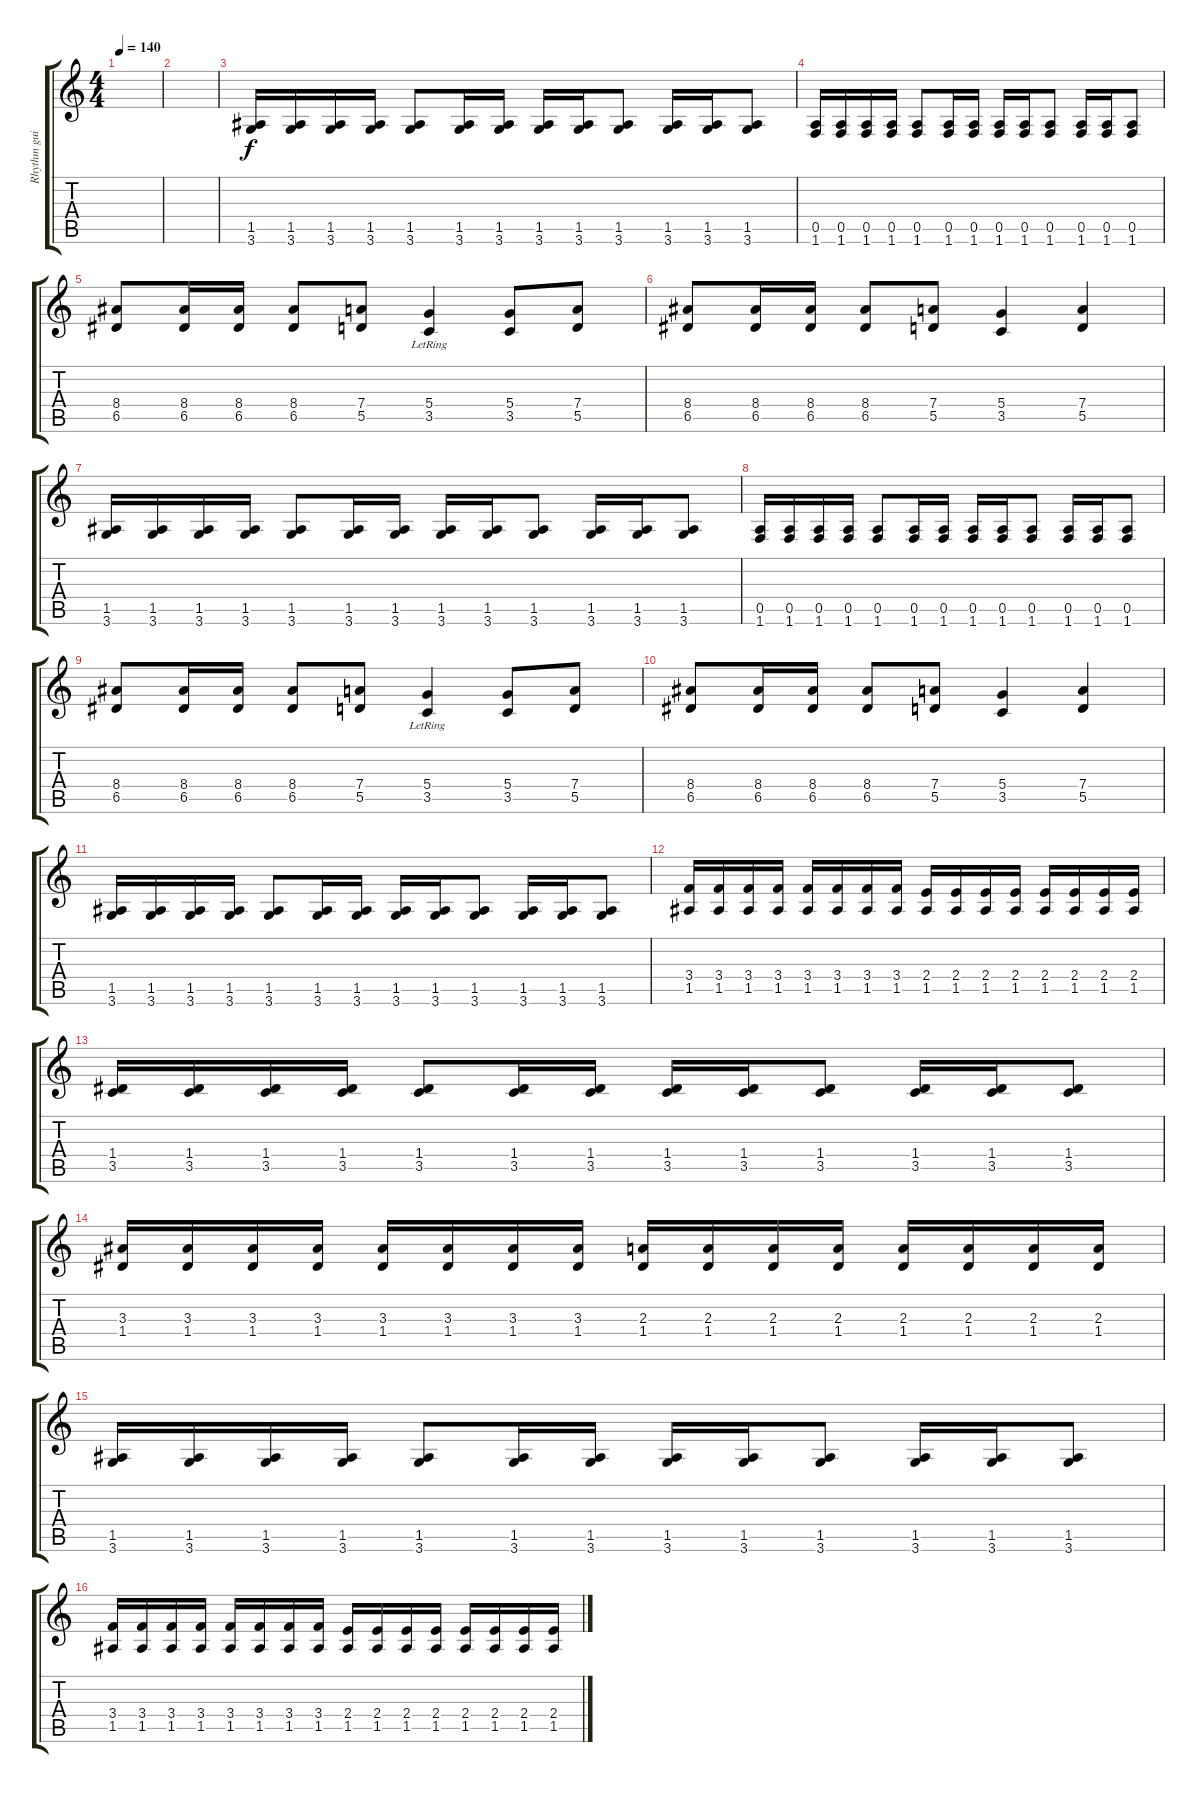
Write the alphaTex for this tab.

\track ("Rhythm guitar" "Rhythm gui") {instrument distortionguitar}
\staff {score tabs}
\tuning (E4 B3 G3 D3 A2 E2) {hide}
\ts (4 4)
\tempo 140
\clef g2
\ks c
|
|
(1.5 3.6).16 (1.5 3.6).16 (1.5 3.6).16 (1.5 3.6).16 (1.5 3.6).8 (1.5 3.6).16 (1.5 3.6).16 (1.5 3.6).16 (1.5 3.6).16 (1.5 3.6).8 (1.5 3.6).16 (1.5 3.6).16 (1.5 3.6).8 |
(0.5 1.6).16 (0.5 1.6).16 (0.5 1.6).16 (0.5 1.6).16 (0.5 1.6).8 (0.5 1.6).16 (0.5 1.6).16 (0.5 1.6).16 (0.5 1.6).16 (0.5 1.6).8 (0.5 1.6).16 (0.5 1.6).16 (0.5 1.6).8 |
(8.4 6.5).8 (8.4 6.5).16 (8.4 6.5).16 (8.4 6.5).8 (7.4 5.5).8 (5.4{lr} 3.5).4 (5.4 3.5).8 (7.4 5.5).8 |
(8.4 6.5).8 (8.4 6.5).16 (8.4 6.5).16 (8.4 6.5).8 (7.4 5.5).8 (5.4 3.5).4 (7.4 5.5).4 |
(1.5 3.6).16 (1.5 3.6).16 (1.5 3.6).16 (1.5 3.6).16 (1.5 3.6).8 (1.5 3.6).16 (1.5 3.6).16 (1.5 3.6).16 (1.5 3.6).16 (1.5 3.6).8 (1.5 3.6).16 (1.5 3.6).16 (1.5 3.6).8 |
(0.5 1.6).16 (0.5 1.6).16 (0.5 1.6).16 (0.5 1.6).16 (0.5 1.6).8 (0.5 1.6).16 (0.5 1.6).16 (0.5 1.6).16 (0.5 1.6).16 (0.5 1.6).8 (0.5 1.6).16 (0.5 1.6).16 (0.5 1.6).8 |
(8.4 6.5).8 (8.4 6.5).16 (8.4 6.5).16 (8.4 6.5).8 (7.4 5.5).8 (5.4{lr} 3.5).4 (5.4 3.5).8 (7.4 5.5).8 |
(8.4 6.5).8 (8.4 6.5).16 (8.4 6.5).16 (8.4 6.5).8 (7.4 5.5).8 (5.4 3.5).4 (7.4 5.5).4 |
(1.5 3.6).16 (1.5 3.6).16 (1.5 3.6).16 (1.5 3.6).16 (1.5 3.6).8 (1.5 3.6).16 (1.5 3.6).16 (1.5 3.6).16 (1.5 3.6).16 (1.5 3.6).8 (1.5 3.6).16 (1.5 3.6).16 (1.5 3.6).8 |
(3.4 1.5).16 (3.4 1.5).16 (3.4 1.5).16 (3.4 1.5).16 (3.4 1.5).16 (3.4 1.5).16 (3.4 1.5).16 (3.4 1.5).16 (2.4 1.5).16 (2.4 1.5).16 (2.4 1.5).16 (2.4 1.5).16 (2.4 1.5).16 (2.4 1.5).16 (2.4 1.5).16 (2.4 1.5).16 |
(1.4 3.5).16 (1.4 3.5).16 (1.4 3.5).16 (1.4 3.5).16 (1.4 3.5).8 (1.4 3.5).16 (1.4 3.5).16 (1.4 3.5).16 (1.4 3.5).16 (1.4 3.5).8 (1.4 3.5).16 (1.4 3.5).16 (1.4 3.5).8 |
(3.3 1.4).16 (3.3 1.4).16 (3.3 1.4).16 (3.3 1.4).16 (3.3 1.4).16 (3.3 1.4).16 (3.3 1.4).16 (3.3 1.4).16 (2.3 1.4).16 (2.3 1.4).16 (2.3 1.4).16 (2.3 1.4).16 (2.3 1.4).16 (2.3 1.4).16 (2.3 1.4).16 (2.3 1.4).16 |
(1.5 3.6).16 (1.5 3.6).16 (1.5 3.6).16 (1.5 3.6).16 (1.5 3.6).8 (1.5 3.6).16 (1.5 3.6).16 (1.5 3.6).16 (1.5 3.6).16 (1.5 3.6).8 (1.5 3.6).16 (1.5 3.6).16 (1.5 3.6).8 |
(3.4 1.5).16 (3.4 1.5).16 (3.4 1.5).16 (3.4 1.5).16 (3.4 1.5).16 (3.4 1.5).16 (3.4 1.5).16 (3.4 1.5).16 (2.4 1.5).16 (2.4 1.5).16 (2.4 1.5).16 (2.4 1.5).16 (2.4 1.5).16 (2.4 1.5).16 (2.4 1.5).16 (2.4 1.5).16
